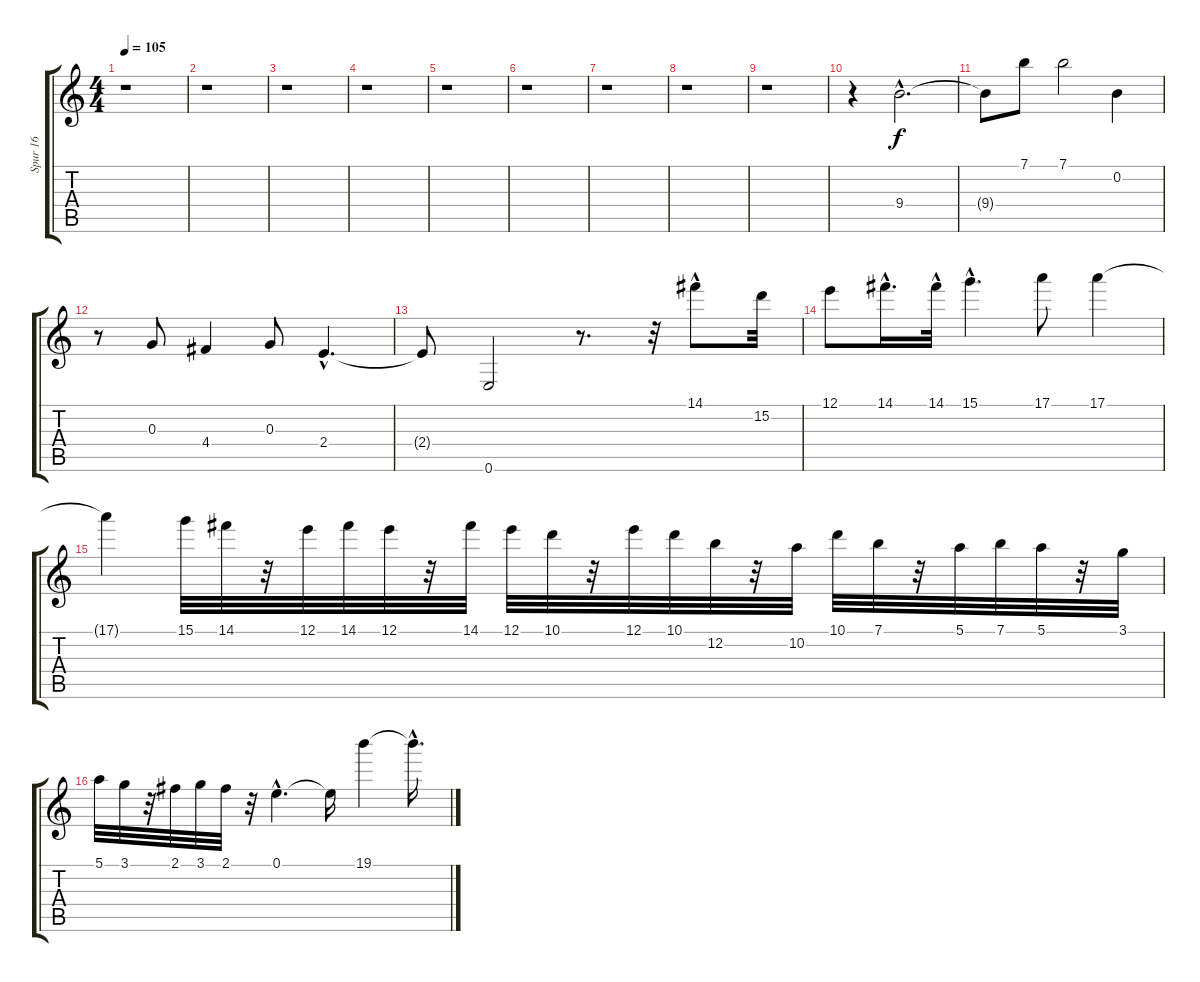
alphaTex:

\track ("Spur 16" "Spur 16") {instrument guitarharmonics}
\staff {score tabs}
\tuning (E4 B3 G3 D3 A2 E2) {hide}
\ts (4 4)
\tempo 105
\clef g2
\ks c
r.1{dy f} |
r.1 |
r.1 |
r.1 |
r.1 |
r.1 |
r.1 |
r.1 |
r.1 |
r.4 9.4{hac}.2{d} |
9.4{t}.8 7.1.8 7.1.2 0.2.4 |
r.8 0.3.8 4.4.4 0.3.8 2.4{hac}.4{d} |
2.4{t}.8 0.6.2 r.8{d} r.32 14.1{hac}.8 15.2.32 |
12.1.8 14.1{hac}.16{d} 14.1{hac}.32 15.1{hac}.4{d} 17.1.8 17.1.4 |
17.1{t}.4 15.1.32 14.1.32 r.32 12.1.32 14.1.32 12.1.32 r.32 14.1.32 12.1.32 10.1.32 r.32 12.1.32 10.1.32 12.2.32 r.32 10.2.32 10.1.32 7.1.32 r.32 5.1.32 7.1.32 5.1.32 r.32 3.1.32 |
5.1.32 3.1.32 r.32 2.1.32 3.1.32 2.1.32 r.32 0.1{hac}.4{d} 0.1{t}.16 19.1.4 19.1{hac t}.16{d}
